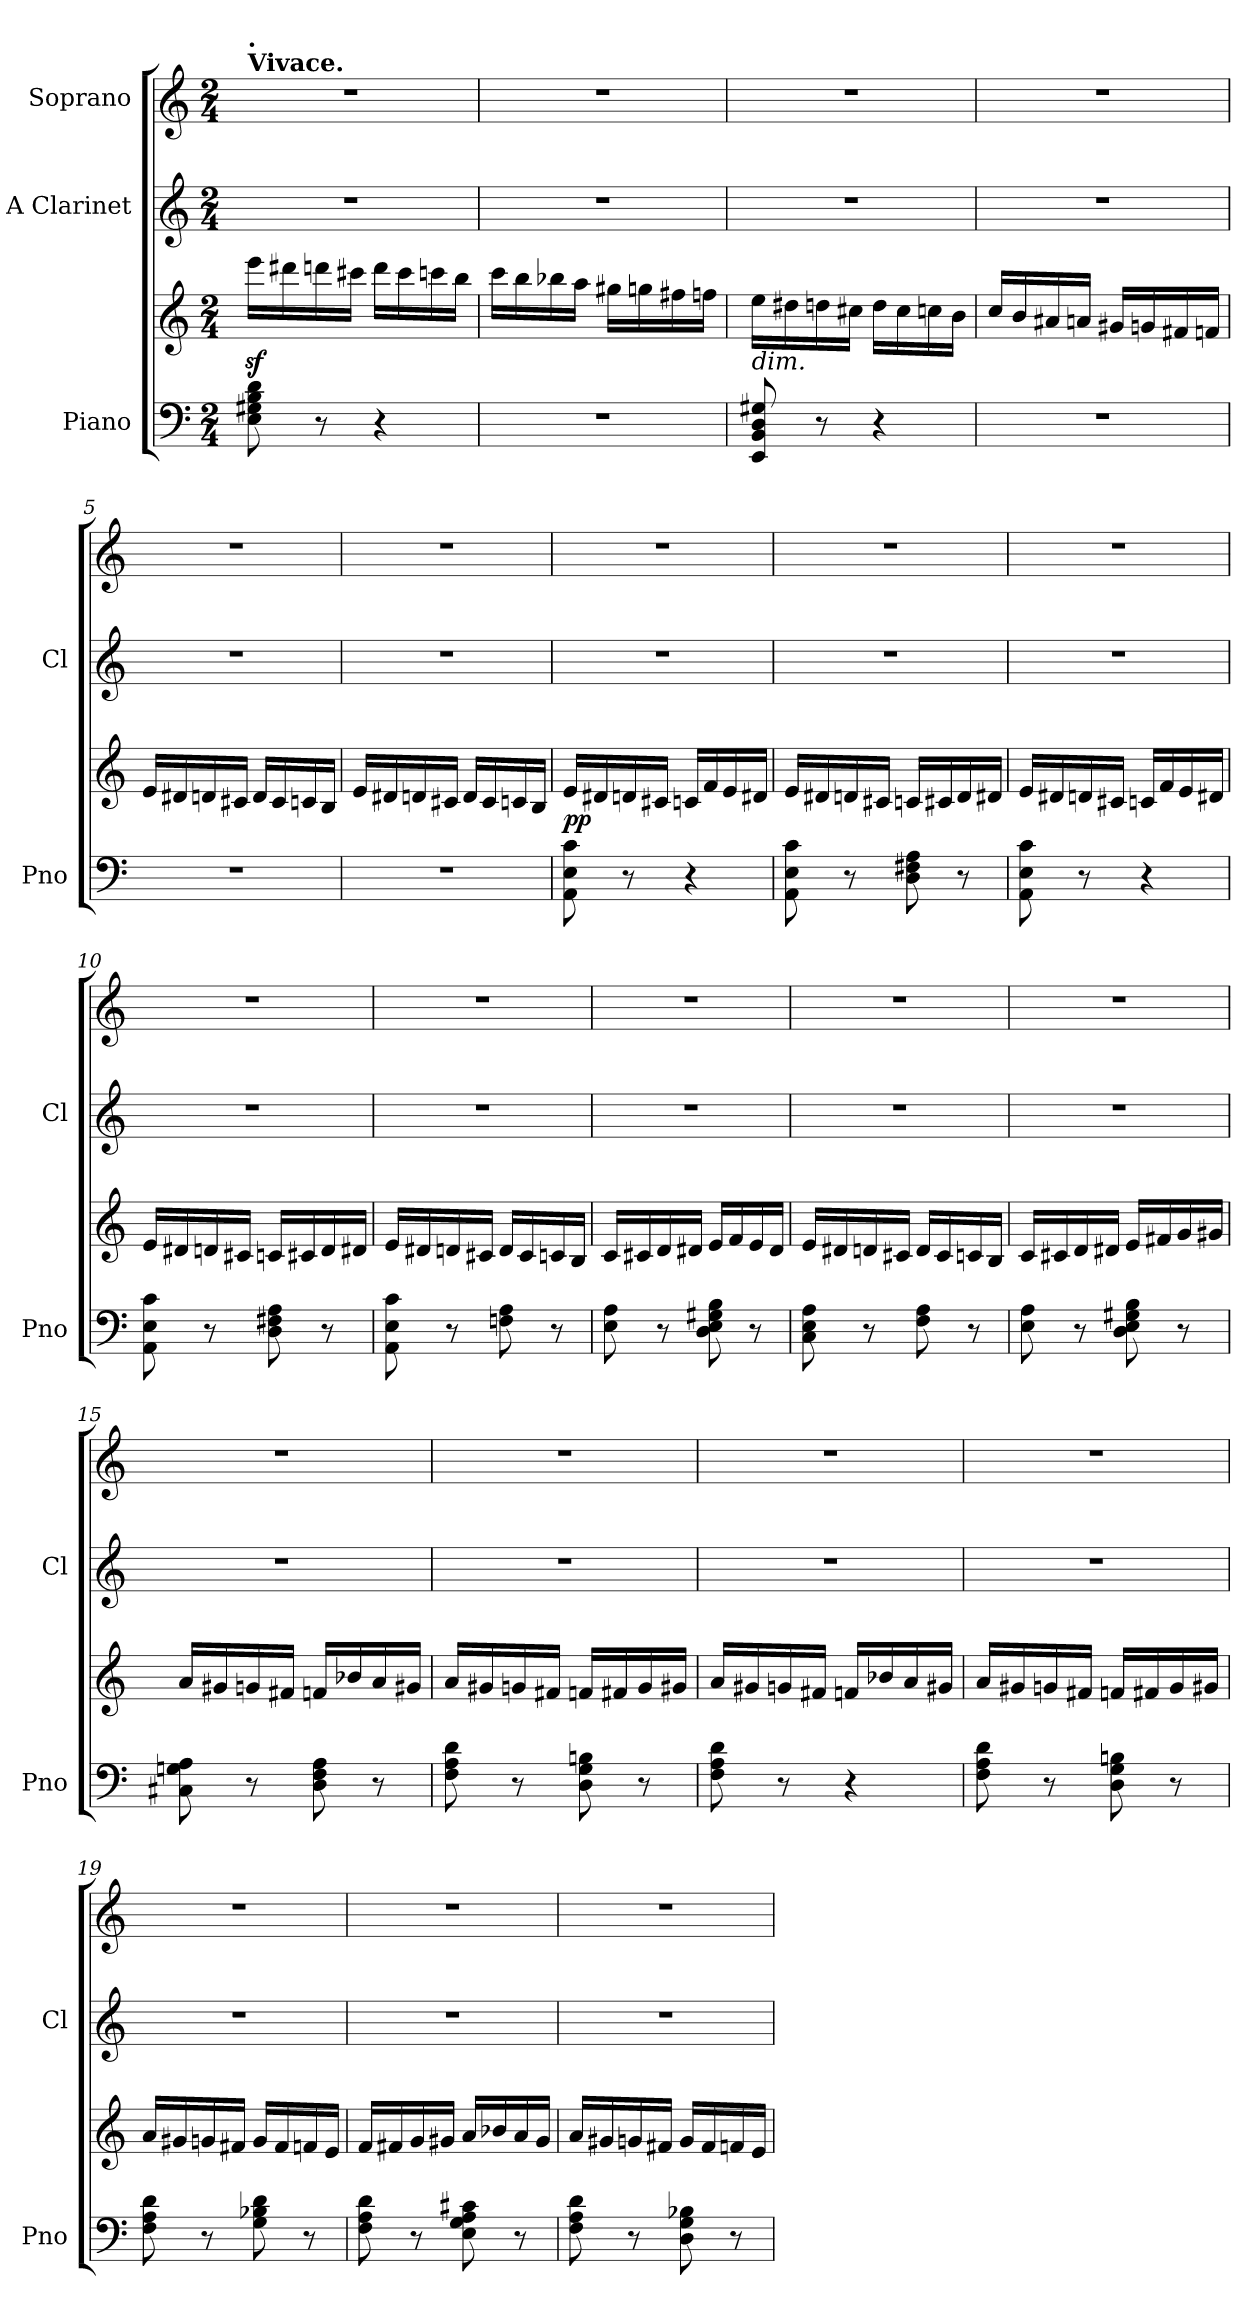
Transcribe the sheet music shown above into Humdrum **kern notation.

**kern	**kern	**dynam	**kern	**kern
*part3	*part3	*part3	*part2	*part1
*staff4	*staff3	*staff3/4	*staff2	*staff1
*I"Piano	*	*	*I"A Clarinet	*I"Soprano
*I'Pno	*	*	*I'Cl	*
*clefF4	*clefG2	*	*clefG2	*clefG2
*	*	*	*ITrd2c3	*
*k[]	*k[]	*	*k[f#c#g#]	*k[]
*M2/4	*M2/4	*	*M2/4	*M2/4
*MM144	*MM144	*	*MM144	*MM144
=1	=1	=1	=1	=1
!	!	!	!	!LO:TX:a:B:t=Vivace.
!	!	!	!	!LO:TX:a:B:t=.
8E\ 8G#X\ 8B\ 8d\	16eeez<\LL	.	2r	2r
.	16ddd#X\	.	.	.
8r	16dddn\	.	.	.
.	16ccc#X\JJ	.	.	.
4r	16ddd\LL	.	.	.
.	16ccc#\	.	.	.
.	16cccn\	.	.	.
.	16bb\JJ	.	.	.
=2	=2	=2	=2	=2
2r	16ccc\LL	.	2r	2r
.	16bb\	.	.	.
.	16bb-X\	.	.	.
.	16aa\JJ	.	.	.
.	16gg#X\LL	.	.	.
.	16ggn\	.	.	.
.	16ff#X\	.	.	.
.	16ffn\JJ	.	.	.
=3	=3	=3	=3	=3
!	!LO:TX:b:i:t=dim.	!	!	!
8EE/ 8BB/ 8D/ 8G#X/	16ee\LL	.	2r	2r
.	16dd#X\	.	.	.
8r	16ddn\	.	.	.
.	16cc#X\JJ	.	.	.
4r	16dd\LL	.	.	.
.	16cc#\	.	.	.
.	16ccn\	.	.	.
.	16b\JJ	.	.	.
!!LO:LB:g=z
=4	=4	=4	=4	=4
2r	16cc/LL	.	2r	2r
.	16b/	.	.	.
.	16a#X/	.	.	.
.	16an/JJ	.	.	.
.	16g#X/LL	.	.	.
.	16gn/	.	.	.
.	16f#X/	.	.	.
.	16fn/JJ	.	.	.
!!LO:LB:g=z
=5	=5	=5	=5	=5
2r	16e/LL	.	2r	2r
.	16d#X/	.	.	.
.	16dn/	.	.	.
.	16c#X/JJ	.	.	.
.	16d/LL	.	.	.
.	16c#/	.	.	.
.	16cn/	.	.	.
.	16B/JJ	.	.	.
=6	=6	=6	=6	=6
2r	16e/LL	.	2r	2r
.	16d#X/	.	.	.
.	16dn/	.	.	.
.	16c#X/JJ	.	.	.
.	16d/LL	.	.	.
.	16c#/	.	.	.
.	16cn/	.	.	.
.	16B/JJ	.	.	.
=7	=7	=7	=7	=7
!	!	!LO:DY:b	!	!
8AA\ 8E\ 8c\	16e/LL	pp	2r	2r
.	16d#X/	.	.	.
8r	16dn/	.	.	.
.	16c#X/JJ	.	.	.
4r	16cn/LL	.	.	.
.	16f/	.	.	.
.	16e/	.	.	.
.	16d#X/JJ	.	.	.
!!LO:LB:g=z
=8	=8	=8	=8	=8
8AA\ 8E\ 8c\	16e/LL	.	2r	2r
.	16d#X/	.	.	.
8r	16dn/	.	.	.
.	16c#X/JJ	.	.	.
8D\ 8F#X\ 8A\	16cn/LL	.	.	.
.	16c#X/	.	.	.
8r	16d/	.	.	.
.	16d#X/JJ	.	.	.
!!LO:LB:g=z
=9	=9	=9	=9	=9
8AA\ 8E\ 8c\	16e/LL	.	2r	2r
.	16d#X/	.	.	.
8r	16dn/	.	.	.
.	16c#X/JJ	.	.	.
4r	16cn/LL	.	.	.
.	16f/	.	.	.
.	16e/	.	.	.
.	16d#X/JJ	.	.	.
=10	=10	=10	=10	=10
8AA\ 8E\ 8c\	16e/LL	.	2r	2r
.	16d#X/	.	.	.
8r	16dn/	.	.	.
.	16c#X/JJ	.	.	.
8D\ 8F#X\ 8A\	16cn/LL	.	.	.
.	16c#X/	.	.	.
8r	16d/	.	.	.
.	16d#X/JJ	.	.	.
=11	=11	=11	=11	=11
8AA\ 8E\ 8c\	16e/LL	.	2r	2r
.	16d#X/	.	.	.
8r	16dn/	.	.	.
.	16c#X/JJ	.	.	.
8Fn\ 8A\	16d/LL	.	.	.
.	16c#/	.	.	.
8r	16cn/	.	.	.
.	16B/JJ	.	.	.
!!LO:PB:g=z
=12	=12	=12	=12	=12
8E\ 8A\	16c/LL	.	2r	2r
.	16c#X/	.	.	.
8r	16d/	.	.	.
.	16d#X/JJ	.	.	.
8D\ 8E\ 8G#X\ 8B\	16e/LL	.	.	.
.	16f/	.	.	.
8r	16e/	.	.	.
.	16d#/JJ	.	.	.
!!LO:LB:g=z
=13	=13	=13	=13	=13
8C\ 8E\ 8A\	16e/LL	.	2r	2r
.	16d#X/	.	.	.
8r	16dn/	.	.	.
.	16c#X/JJ	.	.	.
8F\ 8A\	16d/LL	.	.	.
.	16c#/	.	.	.
8r	16cn/	.	.	.
.	16B/JJ	.	.	.
=14	=14	=14	=14	=14
8E\ 8A\	16c/LL	.	2r	2r
.	16c#X/	.	.	.
8r	16d/	.	.	.
.	16d#X/JJ	.	.	.
8D\ 8E\ 8G#X\ 8B\	16e/LL	.	.	.
.	16f#X/	.	.	.
8r	16g/	.	.	.
.	16g#X/JJ	.	.	.
=15	=15	=15	=15	=15
8C#X\ 8Gn\ 8A\	16a/LL	.	2r	2r
.	16g#X/	.	.	.
8r	16gn/	.	.	.
.	16f#X/JJ	.	.	.
8D\ 8F\ 8A\	16fn/LL	.	.	.
.	16b-X/	.	.	.
8r	16a/	.	.	.
.	16g#X/JJ	.	.	.
!!LO:LB:g=z
=16	=16	=16	=16	=16
8F\ 8A\ 8d\	16a/LL	.	2r	2r
.	16g#X/	.	.	.
8r	16gn/	.	.	.
.	16f#X/JJ	.	.	.
8D\ 8G\ 8Bn\	16fn/LL	.	.	.
.	16f#X/	.	.	.
8r	16g/	.	.	.
.	16g#X/JJ	.	.	.
!!LO:LB:g=z
=17	=17	=17	=17	=17
8F\ 8A\ 8d\	16a/LL	.	2r	2r
.	16g#X/	.	.	.
8r	16gn/	.	.	.
.	16f#X/JJ	.	.	.
4r	16fn/LL	.	.	.
.	16b-X/	.	.	.
.	16a/	.	.	.
.	16g#X/JJ	.	.	.
=18	=18	=18	=18	=18
8F\ 8A\ 8d\	16a/LL	.	2r	2r
.	16g#X/	.	.	.
8r	16gn/	.	.	.
.	16f#X/JJ	.	.	.
8D\ 8G\ 8Bn\	16fn/LL	.	.	.
.	16f#X/	.	.	.
8r	16g/	.	.	.
.	16g#X/JJ	.	.	.
=19	=19	=19	=19	=19
8F\ 8A\ 8d\	16a/LL	.	2r	2r
.	16g#X/	.	.	.
8r	16gn/	.	.	.
.	16f#X/JJ	.	.	.
8G\ 8B-X\ 8d\	16g/LL	.	.	.
.	16f#/	.	.	.
8r	16fn/	.	.	.
.	16e/JJ	.	.	.
!!LO:LB:g=z
=20	=20	=20	=20	=20
8F\ 8A\ 8d\	16f/LL	.	2r	2r
.	16f#X/	.	.	.
8r	16g/	.	.	.
.	16g#X/JJ	.	.	.
8E\ 8G\ 8A\ 8c#X\	16a/LL	.	.	.
.	16b-X/	.	.	.
8r	16a/	.	.	.
.	16g#/JJ	.	.	.
=21	=21	=21	=21	=21
8F\ 8A\ 8d\	16a/LL	.	2r	2r
.	16g#X/	.	.	.
8r	16gn/	.	.	.
.	16f#X/JJ	.	.	.
8D\ 8G\ 8B-X\	16g/LL	.	.	.
.	16f#/	.	.	.
8r	16fn/	.	.	.
.	16e/JJ	.	.	.
=	=	=	=	=
*-	*-	*-	*-	*-
